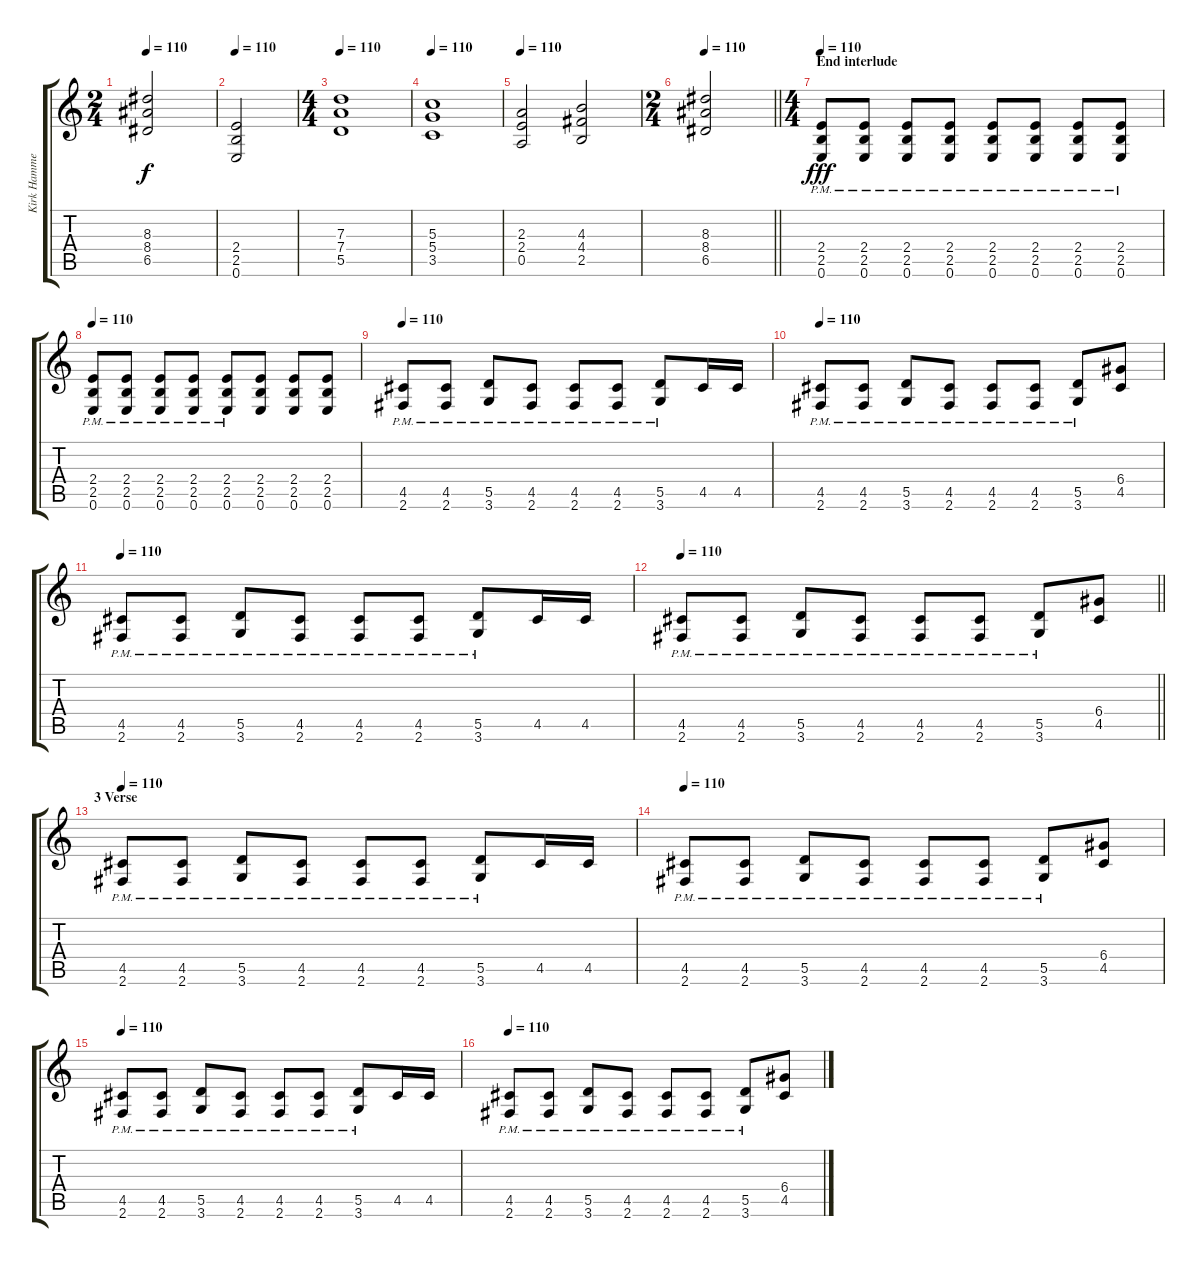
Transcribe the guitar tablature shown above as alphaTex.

\track ("Kirk Hammet" "Kirk Hamme") {instrument distortionguitar}
\staff {score tabs}
\tuning (E4 B3 G3 D3 A2 E2) {hide}
\ts (2 4)
\tempo 110
\clef g2
\ks c
(8.3 8.4 6.5).2{dy f} |
\tempo 110
(2.4 2.5 0.6).2 |
\ts (4 4)
\tempo 110
(7.3 7.4 5.5).1 |
\tempo 110
(5.3 5.4 3.5).1 |
\tempo 110
(2.3 2.4 0.5).2 (4.3 4.4 2.5).2 |
\ts (2 4)
\tempo 110
\barLineRight lightlight
(8.3 8.4 6.5).2 |
\ts (4 4)
\section ("" "End interlude")
\tempo 110
(2.4{pm} 2.5{pm} 0.6{pm}).8{dy fff} (2.4{pm} 2.5{pm} 0.6{pm}).8 (2.4{pm} 2.5{pm} 0.6{pm}).8 (2.4{pm} 2.5{pm} 0.6{pm}).8 (2.4{pm} 2.5{pm} 0.6{pm}).8 (2.4{pm} 2.5{pm} 0.6{pm}).8 (2.4{pm} 2.5{pm} 0.6{pm}).8 (2.4{pm} 2.5{pm} 0.6{pm}).8 |
\tempo 110
(2.4{pm} 2.5{pm} 0.6{pm}).8 (2.4{pm} 2.5{pm} 0.6{pm}).8 (2.4{pm} 2.5{pm} 0.6{pm}).8 (2.4{pm} 2.5{pm} 0.6{pm}).8 (2.4{pm} 2.5{pm} 0.6{pm}).8 (2.4 2.5 0.6).8 (2.4 2.5 0.6).8 (2.4 2.5 0.6).8 |
\tempo 110
(4.5{pm} 2.6{pm}).8 (4.5{pm} 2.6{pm}).8 (5.5{pm} 3.6{pm}).8 (4.5{pm} 2.6{pm}).8 (4.5{pm} 2.6{pm}).8 (4.5{pm} 2.6{pm}).8 (5.5{pm} 3.6{pm}).8 4.5.16 4.5.16 |
\tempo 110
(4.5{pm} 2.6{pm}).8 (4.5{pm} 2.6{pm}).8 (5.5{pm} 3.6{pm}).8 (4.5{pm} 2.6{pm}).8 (4.5{pm} 2.6{pm}).8 (4.5{pm} 2.6{pm}).8 (5.5{pm} 3.6{pm}).8 (6.4 4.5).8 |
\tempo 110
(4.5{pm} 2.6{pm}).8 (4.5{pm} 2.6{pm}).8 (5.5{pm} 3.6{pm}).8 (4.5{pm} 2.6{pm}).8 (4.5{pm} 2.6{pm}).8 (4.5{pm} 2.6{pm}).8 (5.5{pm} 3.6{pm}).8 4.5.16 4.5.16 |
\tempo 110
\barLineRight lightlight
(4.5{pm} 2.6{pm}).8 (4.5{pm} 2.6{pm}).8 (5.5{pm} 3.6{pm}).8 (4.5{pm} 2.6{pm}).8 (4.5{pm} 2.6{pm}).8 (4.5{pm} 2.6{pm}).8 (5.5{pm} 3.6{pm}).8 (6.4 4.5).8 |
\section ("" "3 Verse")
\tempo 110
(4.5{pm} 2.6{pm}).8 (4.5{pm} 2.6{pm}).8 (5.5{pm} 3.6{pm}).8 (4.5{pm} 2.6{pm}).8 (4.5{pm} 2.6{pm}).8 (4.5{pm} 2.6{pm}).8 (5.5{pm} 3.6{pm}).8 4.5.16 4.5.16 |
\tempo 110
(4.5{pm} 2.6{pm}).8 (4.5{pm} 2.6{pm}).8 (5.5{pm} 3.6{pm}).8 (4.5{pm} 2.6{pm}).8 (4.5{pm} 2.6{pm}).8 (4.5{pm} 2.6{pm}).8 (5.5{pm} 3.6{pm}).8 (6.4 4.5).8 |
\tempo 110
(4.5{pm} 2.6{pm}).8 (4.5{pm} 2.6{pm}).8 (5.5{pm} 3.6{pm}).8 (4.5{pm} 2.6{pm}).8 (4.5{pm} 2.6{pm}).8 (4.5{pm} 2.6{pm}).8 (5.5{pm} 3.6{pm}).8 4.5.16 4.5.16 |
\tempo 110
(4.5{pm} 2.6{pm}).8 (4.5{pm} 2.6{pm}).8 (5.5{pm} 3.6{pm}).8 (4.5{pm} 2.6{pm}).8 (4.5{pm} 2.6{pm}).8 (4.5{pm} 2.6{pm}).8 (5.5{pm} 3.6{pm}).8 (6.4 4.5).8
